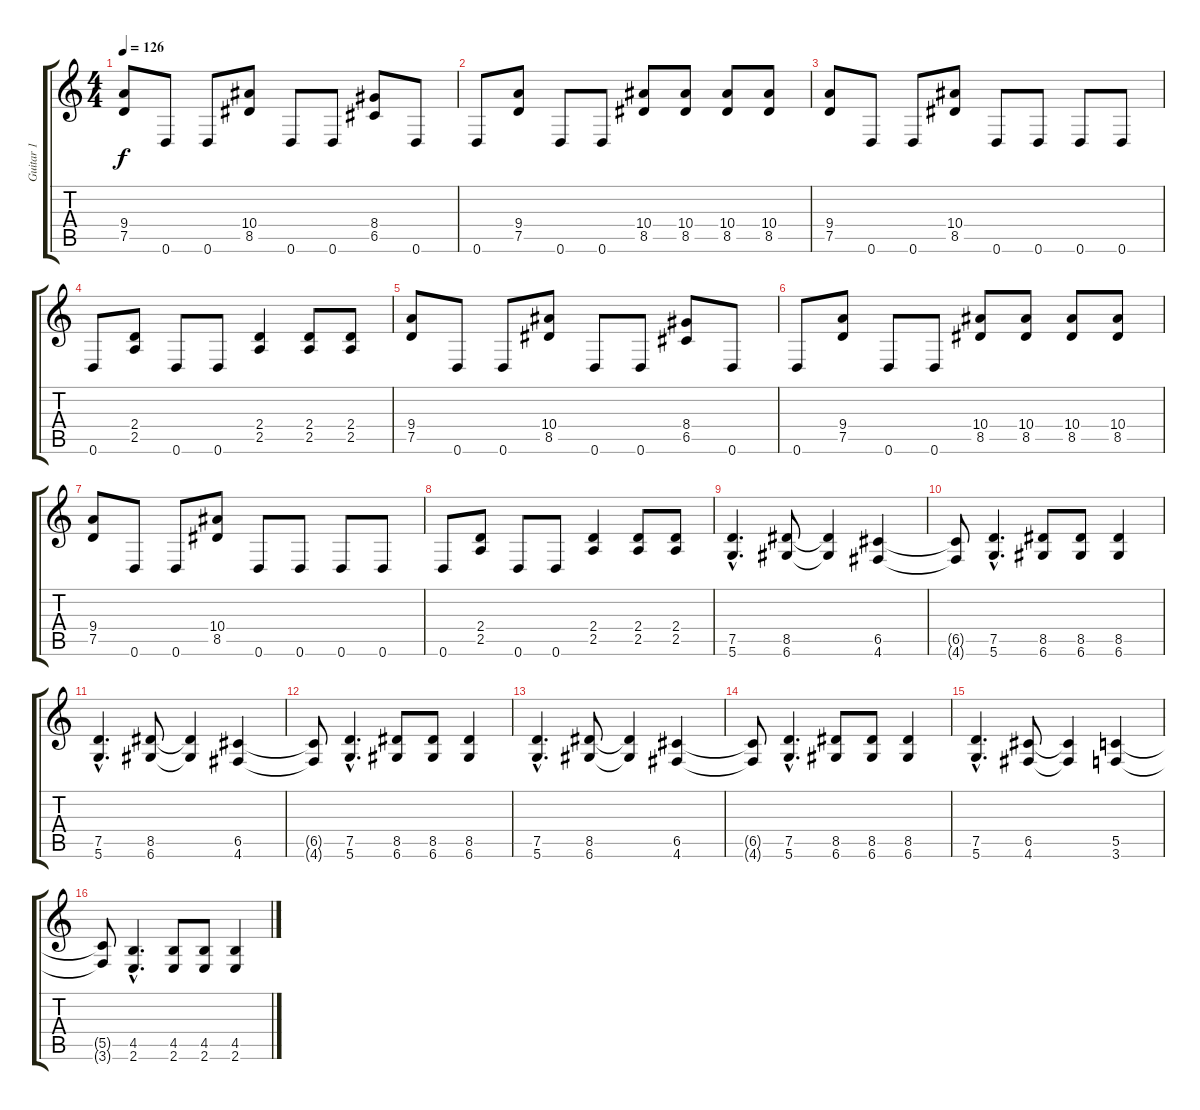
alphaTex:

\track ("Guitar 1" "Guitar 1") {instrument distortionguitar}
\staff {score tabs}
\tuning (D4 A3 F3 C3 G2 D2) {hide}
\ts (4 4)
\tempo 126
\clef g2
\ks c
(9.4 7.5).8{dy f} 0.6.8 0.6.8 (10.4 8.5).8 0.6.8 0.6.8 (8.4 6.5).8 0.6.8 |
0.6.8 (9.4 7.5).8 0.6.8 0.6.8 (10.4 8.5).8 (10.4 8.5).8 (10.4 8.5).8 (10.4 8.5).8 |
(9.4 7.5).8 0.6.8 0.6.8 (10.4 8.5).8 0.6.8 0.6.8 0.6.8 0.6.8 |
0.6.8 (2.4 2.5).8 0.6.8 0.6.8 (2.4 2.5).4 (2.4 2.5).8 (2.4 2.5).8 |
(9.4 7.5).8 0.6.8 0.6.8 (10.4 8.5).8 0.6.8 0.6.8 (8.4 6.5).8 0.6.8 |
0.6.8 (9.4 7.5).8 0.6.8 0.6.8 (10.4 8.5).8 (10.4 8.5).8 (10.4 8.5).8 (10.4 8.5).8 |
(9.4 7.5).8 0.6.8 0.6.8 (10.4 8.5).8 0.6.8 0.6.8 0.6.8 0.6.8 |
0.6.8 (2.4 2.5).8 0.6.8 0.6.8 (2.4 2.5).4 (2.4 2.5).8 (2.4 2.5).8 |
(7.5{hac} 5.6{hac}).4{d} (8.5 6.6).8 (8.5{t} 6.6{t}).4 (6.5 4.6).4 |
(6.5{t} 4.6{t}).8 (7.5{hac} 5.6{hac}).4{d} (8.5 6.6).8 (8.5 6.6).8 (8.5 6.6).4 |
(7.5{hac} 5.6{hac}).4{d} (8.5 6.6).8 (8.5{t} 6.6{t}).4 (6.5 4.6).4 |
(6.5{t} 4.6{t}).8 (7.5{hac} 5.6{hac}).4{d} (8.5 6.6).8 (8.5 6.6).8 (8.5 6.6).4 |
(7.5{hac} 5.6{hac}).4{d} (8.5 6.6).8 (8.5{t} 6.6{t}).4 (6.5 4.6).4 |
(6.5{t} 4.6{t}).8 (7.5{hac} 5.6{hac}).4{d} (8.5 6.6).8 (8.5 6.6).8 (8.5 6.6).4 |
(7.5{hac} 5.6{hac}).4{d} (6.5 4.6).8 (6.5{t} 4.6{t}).4 (5.5 3.6).4 |
(5.5{t} 3.6{t}).8 (4.5{hac} 2.6{hac}).4{d} (4.5 2.6).8 (4.5 2.6).8 (4.5 2.6).4
